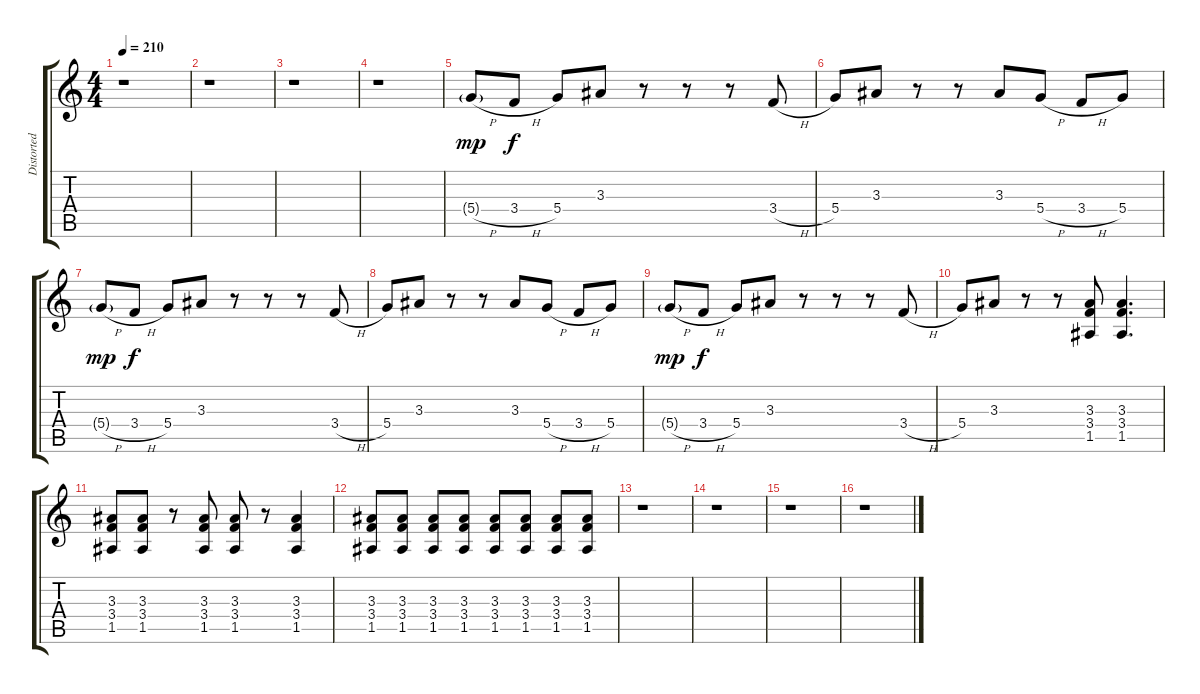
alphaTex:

\track ("Distorted Left" "Distorted ") {instrument distortionguitar}
\staff {score tabs}
\tuning (E4 B3 G3 D3 A2 E2) {hide}
\ts (4 4)
\tempo 210
\clef g2
\ks c
r.1{dy f} |
r.1 |
r.1 |
r.1 |
5.4{h g}.8{dy mp} 3.4{h}.8{dy f} 5.4.8 3.3.8 r.8 r.8 r.8 3.4{h}.8 |
5.4.8 3.3.8 r.8 r.8 3.3.8 5.4{h}.8 3.4{h}.8 5.4.8 |
5.4{h g}.8{dy mp} 3.4{h}.8{dy f} 5.4.8 3.3.8 r.8 r.8 r.8 3.4{h}.8 |
5.4.8 3.3.8 r.8 r.8 3.3.8 5.4{h}.8 3.4{h}.8 5.4.8 |
5.4{h g}.8{dy mp} 3.4{h}.8{dy f} 5.4.8 3.3.8 r.8 r.8 r.8 3.4{h}.8 |
5.4.8 3.3.8 r.8 r.8 (3.3 3.4 1.5).8 (3.3 3.4 1.5).4{d} |
(3.3 3.4 1.5).8 (3.3 3.4 1.5).8 r.8 (3.3 3.4 1.5).8 (3.3 3.4 1.5).8 r.8 (3.3 3.4 1.5).4 |
(3.3 3.4 1.5).8 (3.3 3.4 1.5).8 (3.3 3.4 1.5).8 (3.3 3.4 1.5).8 (3.3 3.4 1.5).8 (3.3 3.4 1.5).8 (3.3 3.4 1.5).8 (3.3 3.4 1.5).8 |
r.1 |
r.1 |
r.1 |
r.1
